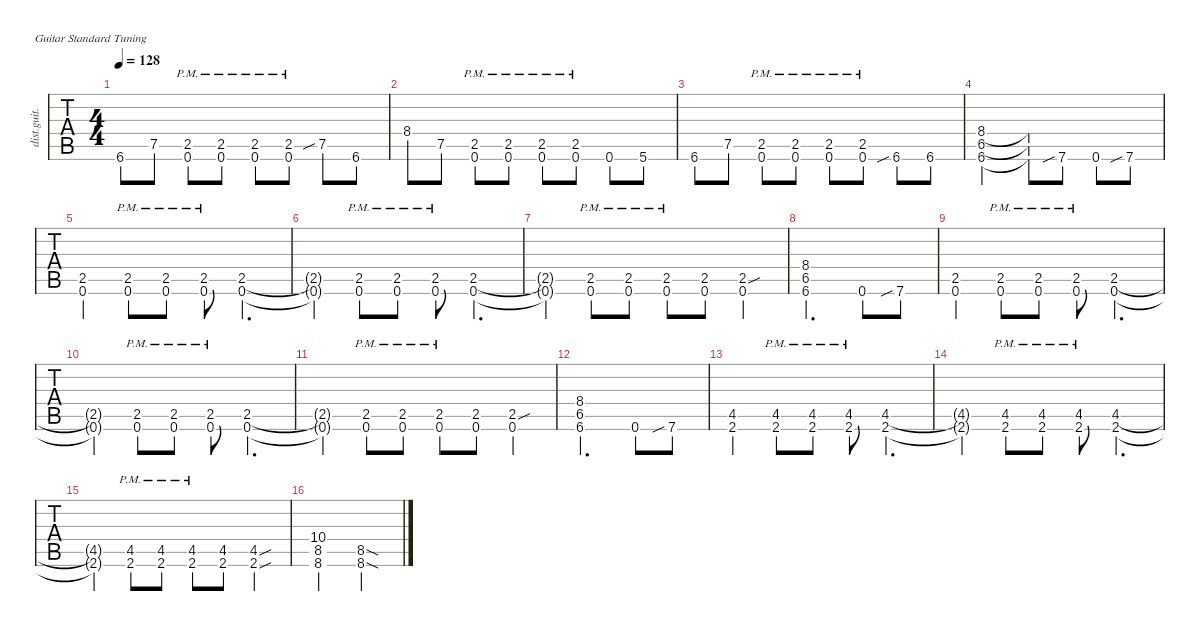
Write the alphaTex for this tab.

\defaultSystemsLayout 4
\hideDynamics
\bracketExtendMode nobrackets
\otherSystemsTrackNameOrientation horizontal
\track ("Rhythm Guitar (James)" "dist.guit.") {defaultSystemsLayout 4 multiBarRest instrument distortionguitar}
\staff {tabs}
\tuning (E4 B3 G3 D3 A2 E2)
\ts (4 4)
\tempo 128
\clef g2
\ks c
6.6{acc #}.8{dy mf} 7.5.8 (0.6{pm} 2.5{pm}).8 (0.6{pm} 2.5{pm}).8 (0.6{pm} 2.5{pm}).8 (0.6{pm} 2.5{pm}).8 7.5{sib}.8 6.6{acc #}.8 |
8.4{acc #}.8 7.5.8 (0.6{pm} 2.5{pm}).8 (0.6{pm} 2.5{pm}).8 (0.6{pm} 2.5{pm}).8 (0.6{pm} 2.5{pm}).8 0.6.8 5.6.8 |
6.6{acc #}.8 7.5.8 (0.6{pm} 2.5{pm}).8 (0.6{pm} 2.5{pm}).8 (0.6{pm} 2.5{pm}).8 (0.6{pm} 2.5{pm}).8 6.6{sib acc #}.8 6.6{acc #}.8 |
(6.5{acc #} 8.4{acc #} 6.6{acc #}).2 (6.5{t acc #} 8.4{t acc #} 6.6{t acc #}).8 7.6{sib}.8 0.6.8 7.6{sib}.8 |
(0.6 2.5).4 (0.6{pm} 2.5{pm}).8 (0.6{pm} 2.5{pm}).8 (0.6{pm} 2.5{pm}).8 (0.6 2.5).4{d} |
(0.6{t} 2.5{t}).4 (0.6{pm} 2.5{pm}).8 (0.6{pm} 2.5{pm}).8 (0.6{pm} 2.5{pm}).8 (0.6 2.5).4{d} |
(0.6{t} 2.5{t}).4 (0.6{pm} 2.5{pm}).8 (0.6{pm} 2.5{pm}).8 (0.6{pm} 2.5{pm}).8 (0.6 2.5).8 (0.6 2.5{sou}).4 |
(6.5{acc #} 8.4{acc #} 6.6{acc #}).2{d} 0.6.8 7.6{sib}.8 |
(0.6 2.5).4 (0.6{pm} 2.5{pm}).8 (0.6{pm} 2.5{pm}).8 (0.6{pm} 2.5{pm}).8 (0.6 2.5).4{d} |
(0.6{t} 2.5{t}).4 (0.6{pm} 2.5{pm}).8 (0.6{pm} 2.5{pm}).8 (0.6{pm} 2.5{pm}).8 (0.6 2.5).4{d} |
(0.6{t} 2.5{t}).4 (0.6{pm} 2.5{pm}).8 (0.6{pm} 2.5{pm}).8 (0.6{pm} 2.5{pm}).8 (0.6 2.5).8 (0.6 2.5{sou}).4 |
(6.5{acc #} 8.4{acc #} 6.6{acc #}).2{d} 0.6.8 7.6{sib}.8 |
(2.6{acc #} 4.5{acc #}).4 (2.6{pm acc #} 4.5{pm acc #}).8 (2.6{pm acc #} 4.5{pm acc #}).8 (2.6{pm acc #} 4.5{pm acc #}).8 (2.6{acc #} 4.5{acc #}).4{d} |
(2.6{t acc #} 4.5{t acc #}).4 (2.6{pm acc #} 4.5{pm acc #}).8 (2.6{pm acc #} 4.5{pm acc #}).8 (2.6{pm acc #} 4.5{pm acc #}).8 (2.6{acc #} 4.5{acc #}).4{d} |
(2.6{t acc #} 4.5{t acc #}).4 (2.6{pm acc #} 4.5{pm acc #}).8 (2.6{pm acc #} 4.5{pm acc #}).8 (2.6{pm acc #} 4.5{pm acc #}).8 (2.6{acc #} 4.5{acc #}).8 (2.6{sou acc #} 4.5{sou acc #}).4 |
(8.6 8.5 10.4).2 (8.5{sod} 8.6{sod}).2
